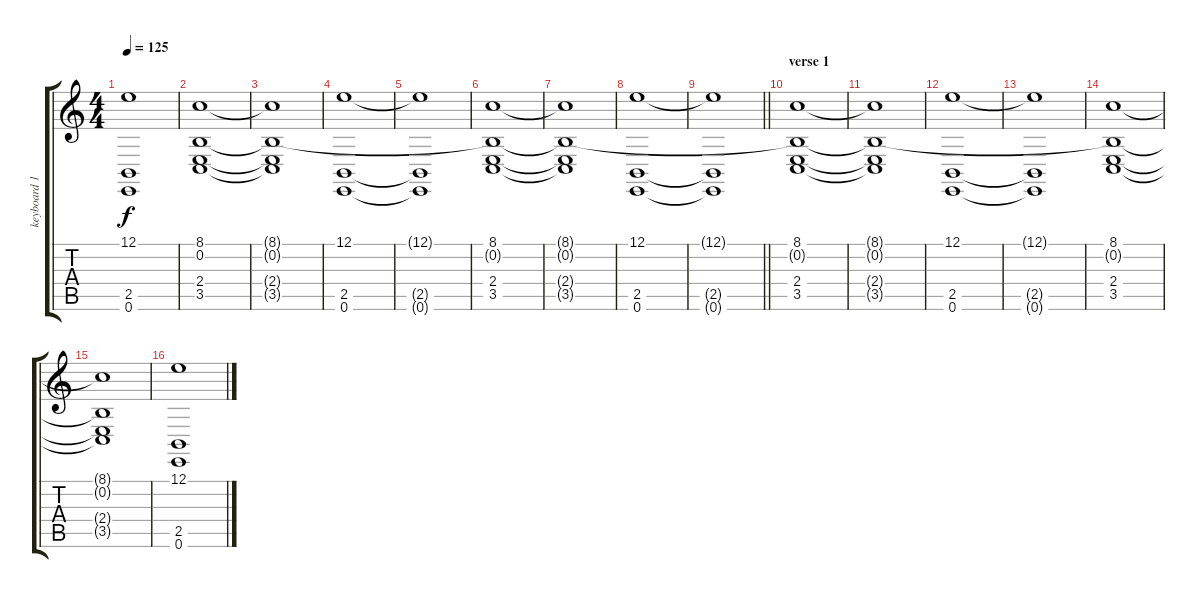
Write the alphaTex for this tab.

\track ("keyboard 1" "keyboard 1") {instrument pad8sweep}
\staff {score tabs}
\tuning (E4 B3 G3 D3 A2 E2) {hide}
\ts (4 4)
\tempo 125
\clef g2
\ks c
(12.1{t} 2.5{t} 0.6{t}).1{dy f} |
(8.1 0.2{t} 2.4 3.5).1 |
(8.1{t} 0.2{t} 2.4{t} 3.5{t}).1 |
(12.1 2.5 0.6).1 |
(12.1{t} 2.5{t} 0.6{t}).1 |
(8.1 0.2{t} 2.4 3.5).1 |
(8.1{t} 0.2{t} 2.4{t} 3.5{t}).1 |
(12.1 2.5 0.6).1 |
\barLineRight lightlight
(12.1{t} 2.5{t} 0.6{t}).1 |
\section ("" "verse 1")
(8.1 0.2{t} 2.4 3.5).1 |
(8.1{t} 0.2{t} 2.4{t} 3.5{t}).1 |
(12.1 2.5 0.6).1 |
(12.1{t} 2.5{t} 0.6{t}).1 |
(8.1 0.2{t} 2.4 3.5).1 |
(8.1{t} 0.2{t} 2.4{t} 3.5{t}).1 |
(12.1 2.5 0.6).1
